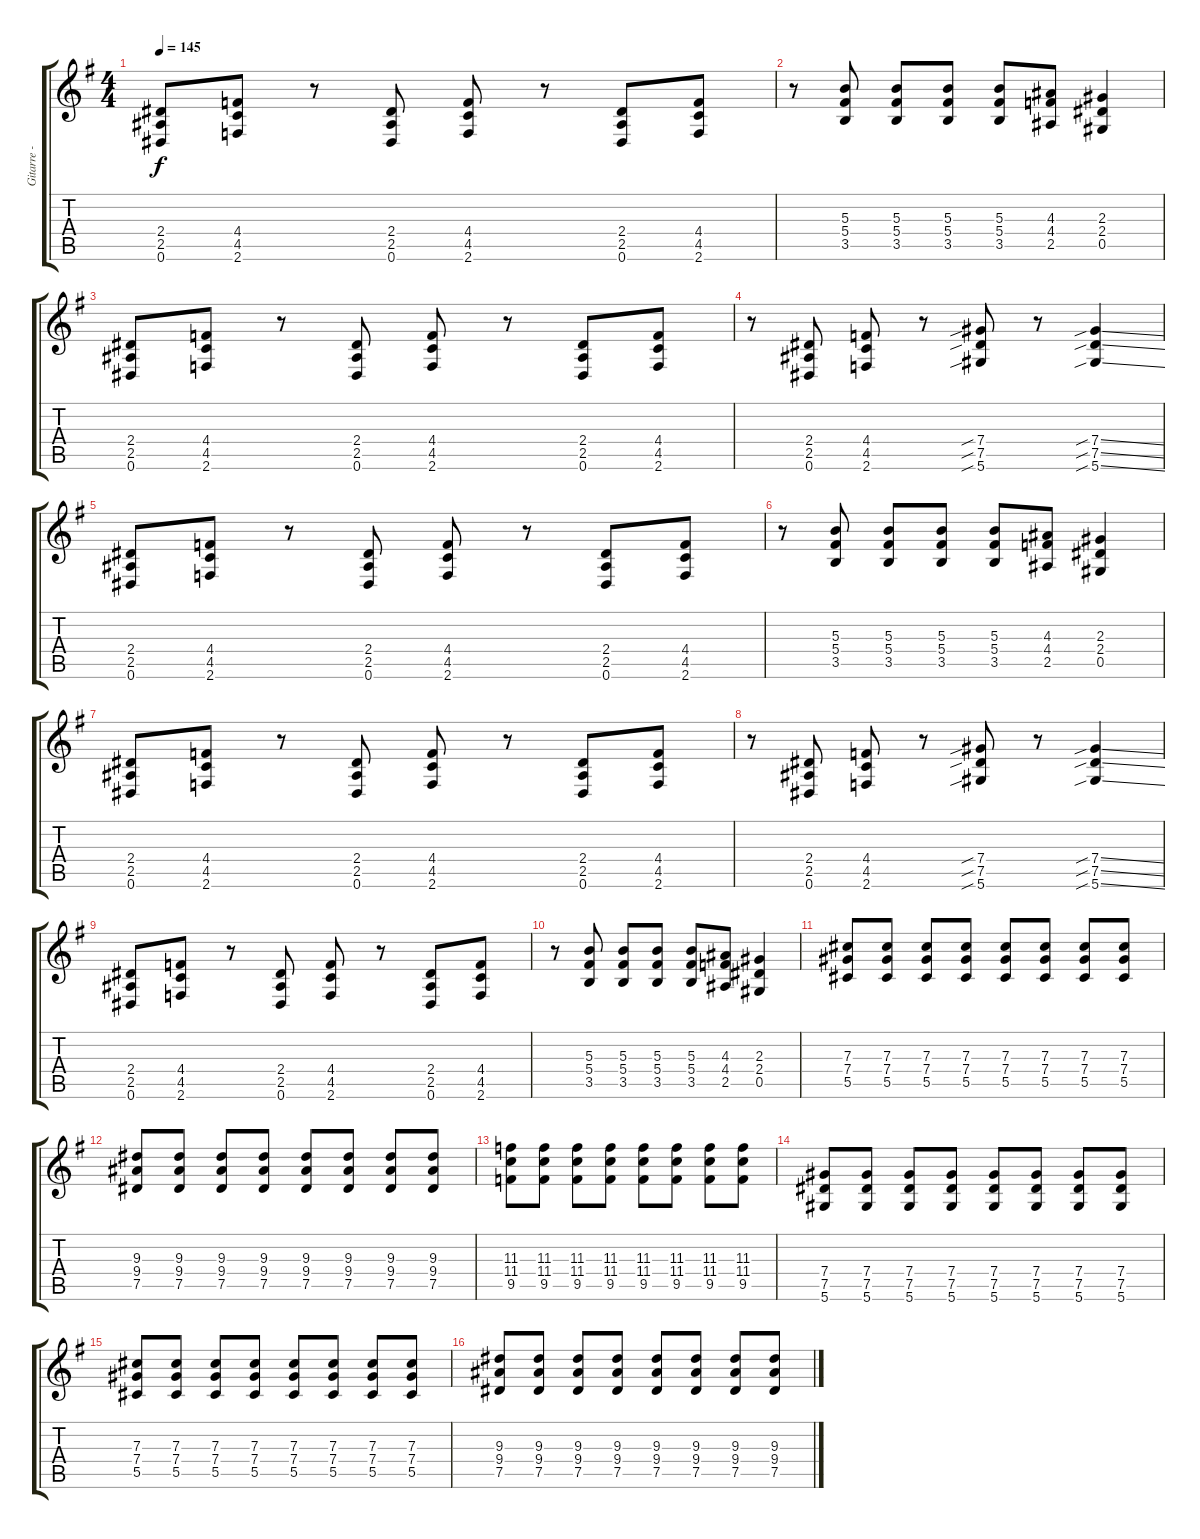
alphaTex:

\track ("Gitarre - Rodrigo Gonzalez" "Gitarre - ") {instrument distortionguitar}
\staff {score tabs}
\tuning (Eb4 Bb3 Gb3 Db3 Ab2 Eb2) {hide}
\ts (4 4)
\tempo 145
\clef g2
\ks g
(2.4 2.5 0.6).8{dy f} (4.4 4.5 2.6).8 r.8 (2.4 2.5 0.6).8 (4.4 4.5 2.6).8 r.8 (2.4 2.5 0.6).8 (4.4 4.5 2.6).8 |
r.8 (5.3 5.4 3.5).8 (5.3 5.4 3.5).8 (5.3 5.4 3.5).8 (5.3 5.4 3.5).8 (4.3 4.4 2.5).8 (2.3 2.4 0.5).4 |
(2.4 2.5 0.6).8 (4.4 4.5 2.6).8 r.8 (2.4 2.5 0.6).8 (4.4 4.5 2.6).8 r.8 (2.4 2.5 0.6).8 (4.4 4.5 2.6).8 |
r.8 (2.4 2.5 0.6).8 (4.4 4.5 2.6).8 r.8 (7.4{sib} 7.5{sib} 5.6{sib}).8 r.8 (7.4{sib ss} 7.5{sib ss} 5.6{sib ss}).4 |
(2.4 2.5 0.6).8 (4.4 4.5 2.6).8 r.8 (2.4 2.5 0.6).8 (4.4 4.5 2.6).8 r.8 (2.4 2.5 0.6).8 (4.4 4.5 2.6).8 |
r.8 (5.3 5.4 3.5).8 (5.3 5.4 3.5).8 (5.3 5.4 3.5).8 (5.3 5.4 3.5).8 (4.3 4.4 2.5).8 (2.3 2.4 0.5).4 |
(2.4 2.5 0.6).8 (4.4 4.5 2.6).8 r.8 (2.4 2.5 0.6).8 (4.4 4.5 2.6).8 r.8 (2.4 2.5 0.6).8 (4.4 4.5 2.6).8 |
r.8 (2.4 2.5 0.6).8 (4.4 4.5 2.6).8 r.8 (7.4{sib} 7.5{sib} 5.6{sib}).8 r.8 (7.4{sib ss} 7.5{sib ss} 5.6{sib ss}).4 |
(2.4 2.5 0.6).8 (4.4 4.5 2.6).8 r.8 (2.4 2.5 0.6).8 (4.4 4.5 2.6).8 r.8 (2.4 2.5 0.6).8 (4.4 4.5 2.6).8 |
r.8 (5.3 5.4 3.5).8 (5.3 5.4 3.5).8 (5.3 5.4 3.5).8 (5.3 5.4 3.5).8 (4.3 4.4 2.5).8 (2.3 2.4 0.5).4 |
(7.3 7.4 5.5).8 (7.3 7.4 5.5).8 (7.3 7.4 5.5).8 (7.3 7.4 5.5).8 (7.3 7.4 5.5).8 (7.3 7.4 5.5).8 (7.3 7.4 5.5).8 (7.3 7.4 5.5).8 |
(9.3 9.4 7.5).8 (9.3 9.4 7.5).8 (9.3 9.4 7.5).8 (9.3 9.4 7.5).8 (9.3 9.4 7.5).8 (9.3 9.4 7.5).8 (9.3 9.4 7.5).8 (9.3 9.4 7.5).8 |
(11.3 11.4 9.5).8 (11.3 11.4 9.5).8 (11.3 11.4 9.5).8 (11.3 11.4 9.5).8 (11.3 11.4 9.5).8 (11.3 11.4 9.5).8 (11.3 11.4 9.5).8 (11.3 11.4 9.5).8 |
(7.4 7.5 5.6).8 (7.4 7.5 5.6).8 (7.4 7.5 5.6).8 (7.4 7.5 5.6).8 (7.4 7.5 5.6).8 (7.4 7.5 5.6).8 (7.4 7.5 5.6).8 (7.4 7.5 5.6).8 |
(7.3 7.4 5.5).8 (7.3 7.4 5.5).8 (7.3 7.4 5.5).8 (7.3 7.4 5.5).8 (7.3 7.4 5.5).8 (7.3 7.4 5.5).8 (7.3 7.4 5.5).8 (7.3 7.4 5.5).8 |
(9.3 9.4 7.5).8 (9.3 9.4 7.5).8 (9.3 9.4 7.5).8 (9.3 9.4 7.5).8 (9.3 9.4 7.5).8 (9.3 9.4 7.5).8 (9.3 9.4 7.5).8 (9.3 9.4 7.5).8
